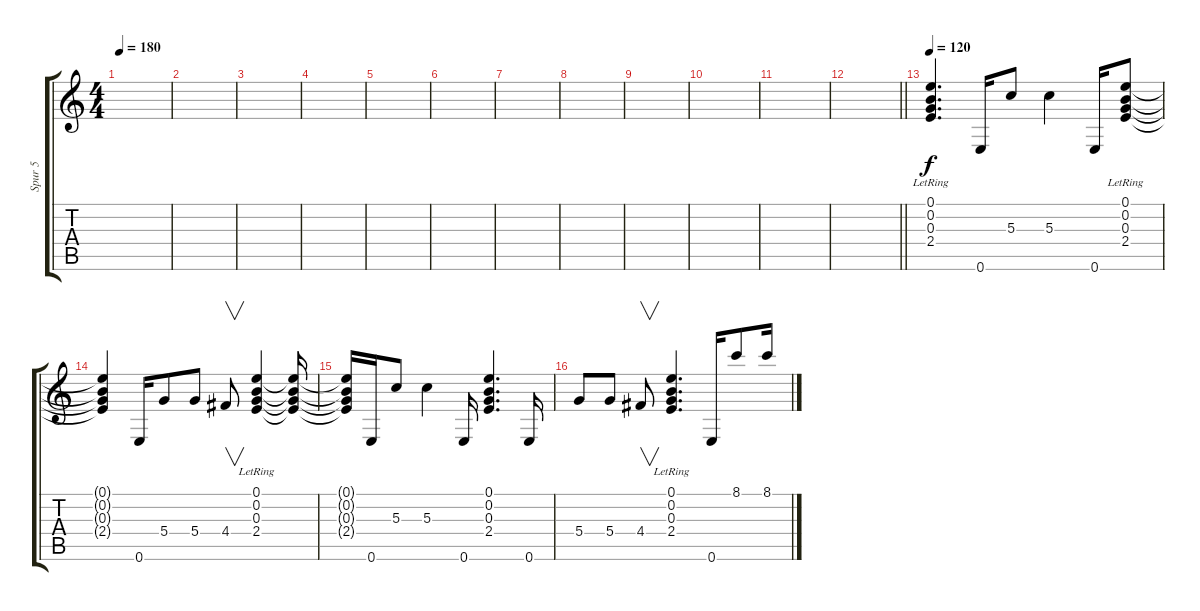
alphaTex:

\track ("Spur 5" "Spur 5") {instrument overdrivenguitar}
\staff {score tabs}
\tuning (E4 B3 G3 D3 A2 E2) {hide}
\ts (4 4)
\tempo 180
\clef g2
\ks c
|
|
|
|
|
|
|
|
|
|
|
\barLineRight lightlight
|
\tempo 120
(0.1 0.2 0.3 2.4{lr}).4{d} 0.6.16 5.3.8 5.3.4 0.6.16 (0.1 0.2 0.3 2.4{lr}).8 |
(0.1{t} 0.2{t} 0.3{t} 2.4{t}).4 0.6.16 5.4.8 5.4.8 4.4.8{v} (0.1 0.2 0.3 2.4{lr}).4 (0.1{t} 0.2{t} 0.3{t} 2.4{t}).16 |
(0.1{t} 0.2{t} 0.3{t} 2.4{t}).16 0.6.16 5.3.8 5.3.4 0.6.16 (0.1 0.2 0.3 2.4).4{d} 0.6.16 |
5.4.8 5.4.8 4.4.8{v} (0.1 0.2 0.3 2.4{lr}).4{d} 0.6.16 8.1.8 8.1.16
